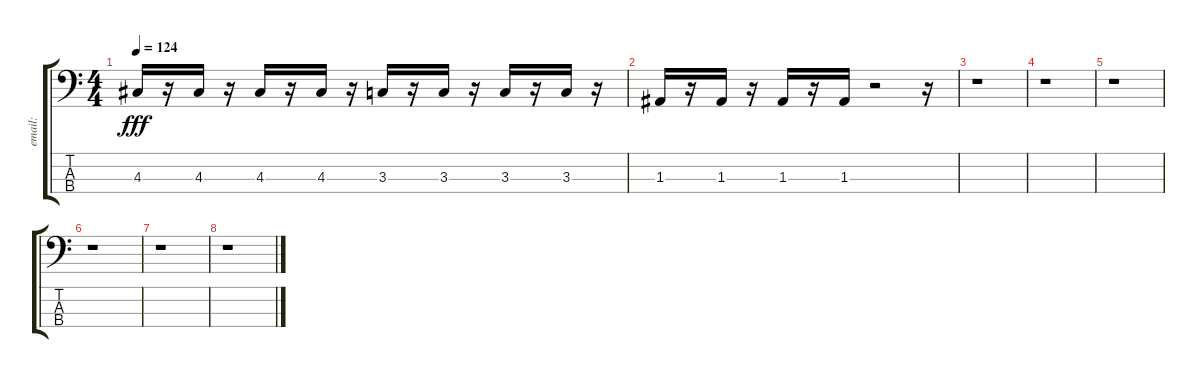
\track ("email:" "email:") {instrument electricbassfinger}
\staff {score tabs}
\tuning (G2 D2 A1 E1) {hide}
\ts (4 4)
\tempo 124
\clef f4
\ks c
4.3.16{dy fff} r.16 4.3.16 r.16 4.3.16 r.16 4.3.16 r.16 3.3.16 r.16 3.3.16 r.16 3.3.16 r.16 3.3.16 r.16 |
1.3.16 r.16 1.3.16 r.16 1.3.16 r.16 1.3.16 r.2 r.16 |
r.1 |
r.1 |
r.1 |
r.1 |
r.1 |
r.1
